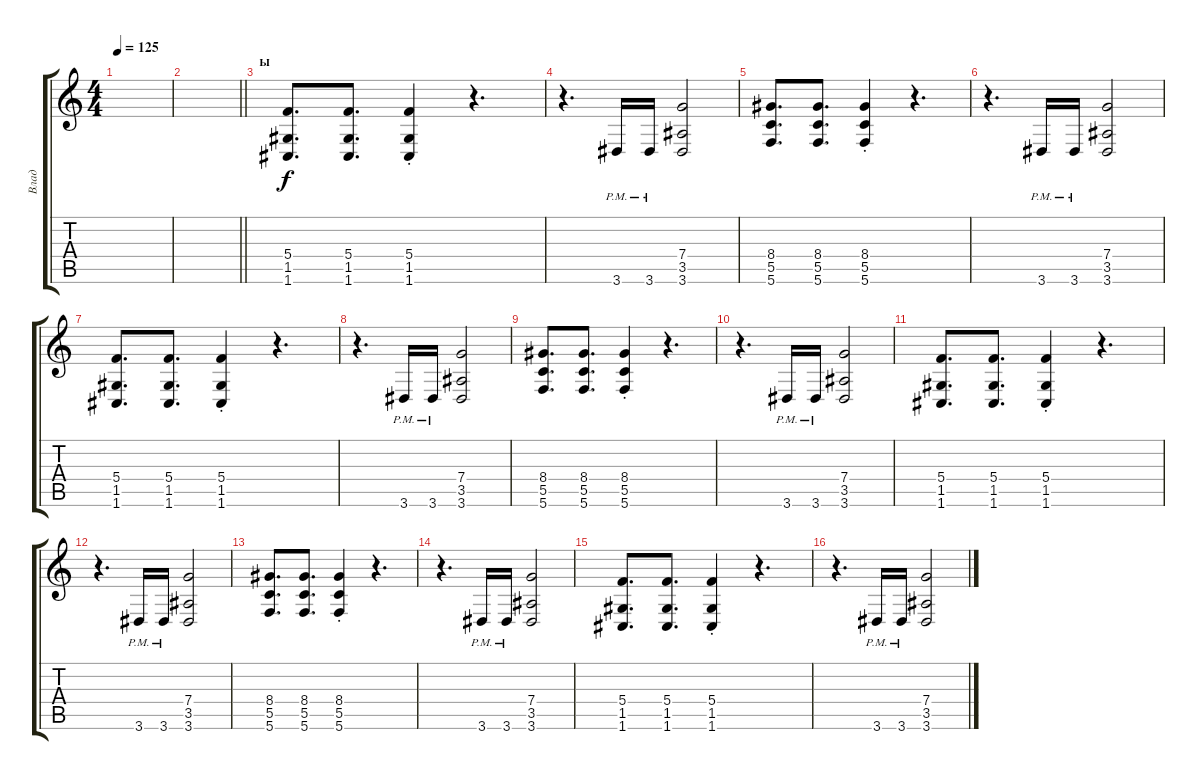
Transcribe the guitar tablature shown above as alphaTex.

\track ("Влад" "Влад") {instrument distortionguitar}
\staff {score tabs}
\tuning (D4 A3 F3 C3 G2 C2) {hide}
\ts (4 4)
\tempo 125
\clef g2
\ks c
|
\barLineRight lightlight
|
\section ("" "ы")
(5.4 1.5 1.6).8{d volume 16 balance 0 instrument distortionguitar} (5.4 1.5 1.6).8{d} (5.4{st} 1.5{st} 1.6{st}).4 r.4{d} |
r.4{d} 3.6{pm}.16 3.6{pm}.16 (7.4 3.5 3.6).2 |
(8.4 5.5 5.6).8{d} (8.4 5.5 5.6).8{d} (8.4{st} 5.5{st} 5.6{st}).4 r.4{d} |
r.4{d} 3.6{pm}.16 3.6{pm}.16 (7.4 3.5 3.6).2 |
(5.4 1.5 1.6).8{d} (5.4 1.5 1.6).8{d} (5.4{st} 1.5{st} 1.6{st}).4 r.4{d} |
r.4{d} 3.6{pm}.16 3.6{pm}.16 (7.4 3.5 3.6).2 |
(8.4 5.5 5.6).8{d} (8.4 5.5 5.6).8{d} (8.4{st} 5.5{st} 5.6{st}).4 r.4{d} |
r.4{d} 3.6{pm}.16 3.6{pm}.16 (7.4 3.5 3.6).2 |
(5.4 1.5 1.6).8{d} (5.4 1.5 1.6).8{d} (5.4{st} 1.5{st} 1.6{st}).4 r.4{d} |
r.4{d} 3.6{pm}.16 3.6{pm}.16 (7.4 3.5 3.6).2 |
(8.4 5.5 5.6).8{d} (8.4 5.5 5.6).8{d} (8.4{st} 5.5{st} 5.6{st}).4 r.4{d} |
r.4{d} 3.6{pm}.16 3.6{pm}.16 (7.4 3.5 3.6).2 |
(5.4 1.5 1.6).8{d} (5.4 1.5 1.6).8{d} (5.4{st} 1.5{st} 1.6{st}).4 r.4{d} |
r.4{d} 3.6{pm}.16 3.6{pm}.16 (7.4 3.5 3.6).2
